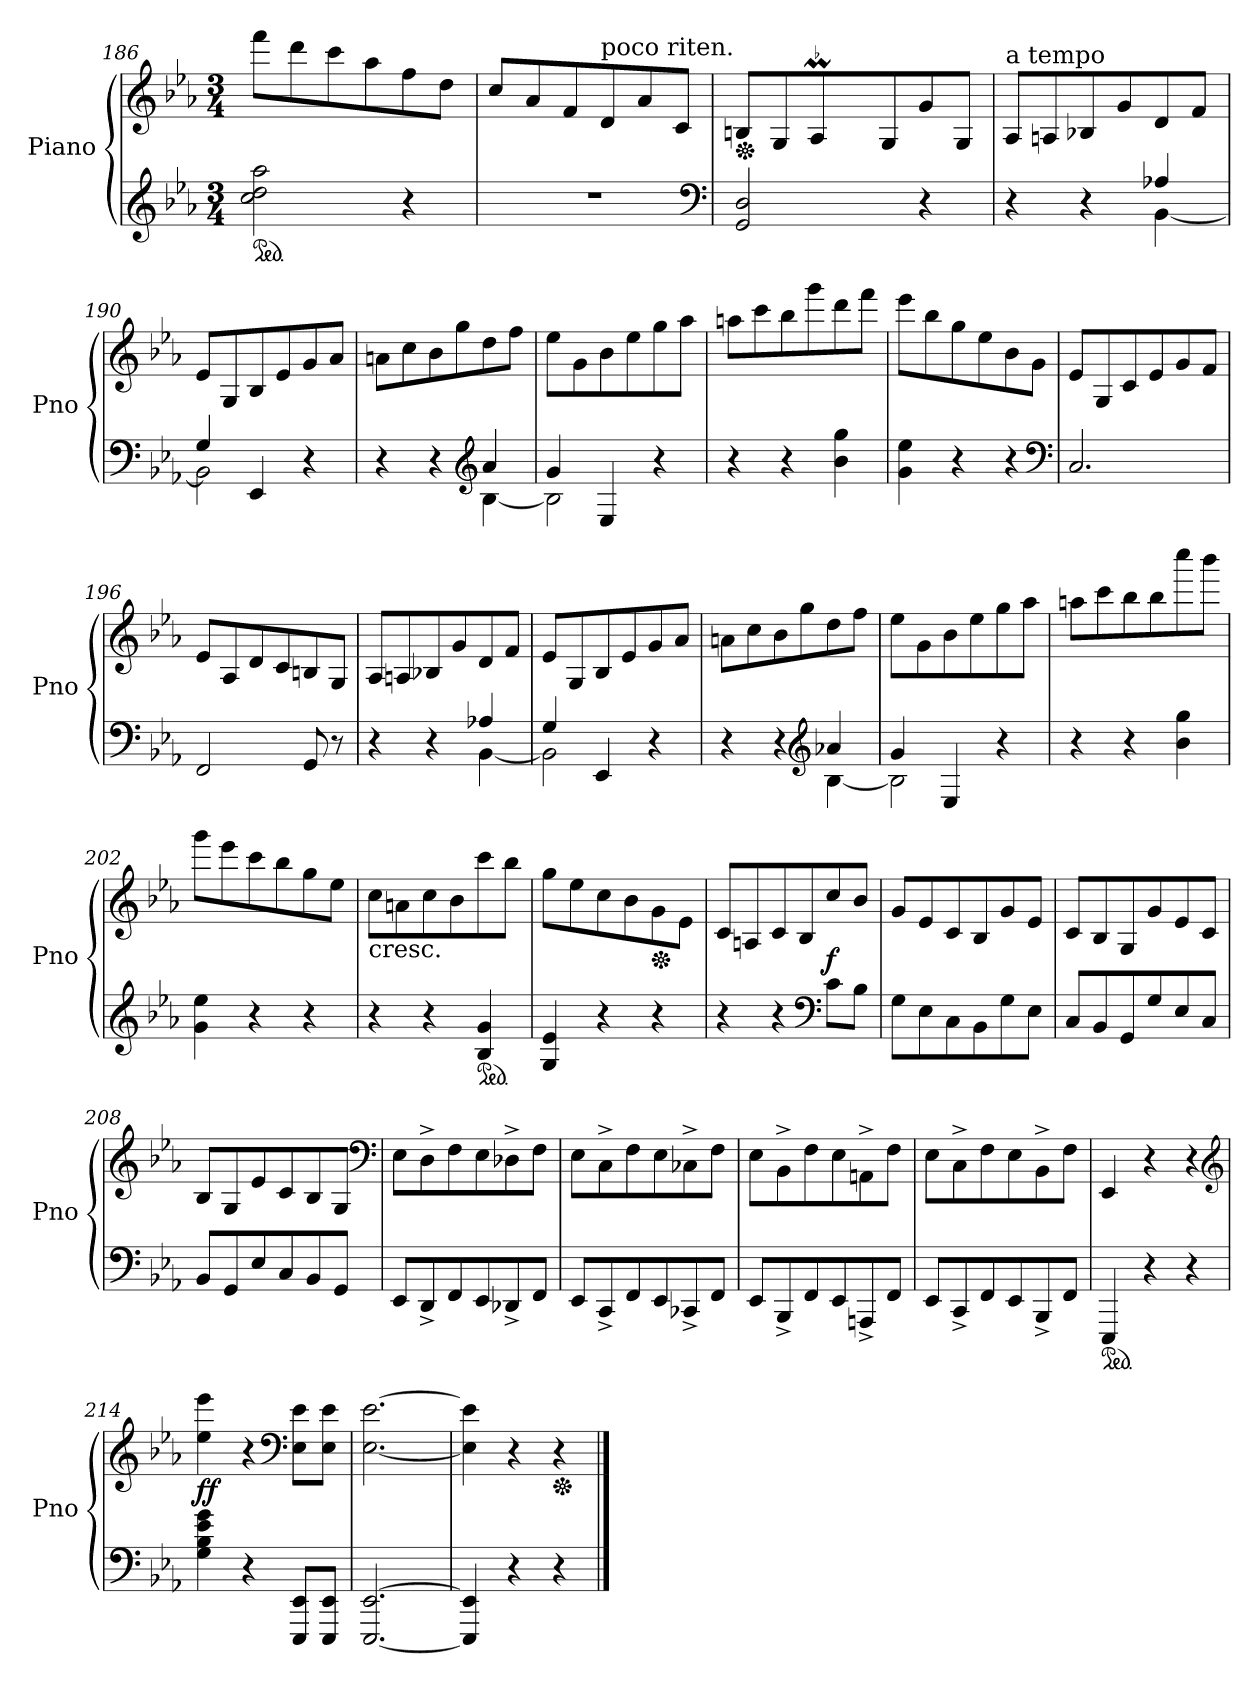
**kern	**kern	**dynam
*part1	*part1	*part1
*staff2	*staff1	*staff1/2
*I"Piano	*	*
*I'Pno	*	*
*clefG2	*clefG2	*
*k[b-e-a-]	*k[b-e-a-]	*
*E-:	*E-:	*
*M3/4	*M3/4	*
*ped	*	*
=186	=186	=186
2cc\ 2dd\ 2aa-\	8fff\L	.
.	8ddd\	.
.	8ccc\	.
.	8aa-\	.
4r	8ff\	.
.	8dd\J	.
=187	=187	=187
2.r	8cc/L	.
.	8a-/	.
.	8f/	.
!	!LO:TX:a:t=poco riten.	!
.	8d/	.
.	8a-/	.
.	8c/J	.
*clefF4	*	*
=188	=188	=188
*	*Xped	*
*	*^	*
2GG/ 2D/	8Bn/L	4ryy	.
.	8G/	.	.
*	*	*Xtuplet	*
.	8A-M/	24A-yy	.
.	.	24B-Xyy	.
.	.	24A-yy	.
.	8G/	4.ryy	.
4r	8g/	.	.
.	8G/J	.	.
*	*v	*v	*
=189	=189	=189
*^	*	*
!	!	!LO:TX:a:t=a tempo	!
4r	2ryy	8A-/L	.
.	.	8An/	.
4r	.	8B-X/	.
.	.	8g/	.
4A-X/	[4BB-\	8d/	.
.	.	8f/J	.
!!LO:LB:g=z
=190	=190	=190	=190
4G/	2BB-\]	8e-/L	.
.	.	8G/	.
4EE-/	.	8B-/	.
.	.	8e-/	.
4r	4ryy	8g/	.
.	.	8a-/J	.
=191	=191	=191	=191
4r	2ryy	8an\L	.
.	.	8cc\	.
4r	.	8b-\	.
.	.	8gg\	.
*clefG2	*	*	*
4a-/	[4B-\	8dd\	.
.	.	8ff\J	.
=192	=192	=192	=192
4g/	2B-\]	8ee-\L	.
.	.	8g\	.
4E-/	.	8b-\	.
.	.	8ee-\	.
4r	4ryy	8gg\	.
.	.	8aa-\J	.
*v	*v	*	*
=193	=193	=193
4r	8aan\L	.
.	8ccc\	.
4r	8bb-\	.
.	8ggg\	.
4b-\ 4gg\	8ddd\	.
.	8fff\J	.
=194	=194	=194
4g\ 4ee-\	8eee-\L	.
.	8bb-\	.
4r	8gg\	.
.	8ee-\	.
4r	8b-\	.
.	8g\J	.
*clefF4	*	*
=195	=195	=195
2.C/	8e-/L	.
.	8G/	.
.	8c/	.
.	8e-/	.
.	8g/	.
.	8f/J	.
=196	=196	=196
2FF/	8e-/L	.
.	8A-/	.
.	8d/	.
.	8c/	.
8GG/	8Bn/	.
8r	8G/J	.
!!LO:LB:g=z
=197	=197	=197
*^	*	*
4r	2ryy	8A-/L	.
.	.	8An/	.
4r	.	8B-X/	.
.	.	8g/	.
4A-X/	[4BB-\	8d/	.
.	.	8f/J	.
=198	=198	=198	=198
4G/	2BB-\]	8e-/L	.
.	.	8G/	.
4EE-/	.	8B-/	.
.	.	8e-/	.
4r	4ryy	8g/	.
.	.	8a-/J	.
=199	=199	=199	=199
4r	2ryy	8an\L	.
.	.	8cc\	.
4r	.	8b-\	.
.	.	8gg\	.
*clefG2	*	*	*
4a-X/	[4B-\	8dd\	.
.	.	8ff\J	.
=200	=200	=200	=200
4g/	2B-\]	8ee-\L	.
.	.	8g\	.
4E-/	.	8b-\	.
.	.	8ee-\	.
4r	4ryy	8gg\	.
.	.	8aa-\J	.
*v	*v	*	*
=201	=201	=201
4r	8aan\L	.
.	8ccc\	.
4r	8bb-\	.
.	8bb-\	.
4b-\ 4gg\	8cccc\	.
.	8bbb-\J	.
=202	=202	=202
4g\ 4ee-\	8ggg\L	.
.	8eee-\	.
4r	8ccc\	.
.	8bb-\	.
4r	8gg\	.
.	8ee-\J	.
=203	=203	=203
!	!LO:TX:b:t=cresc.	!
4r	8cc\L	.
.	8an\	.
4r	8cc\	.
.	8b-\	.
*ped	*	*
4B-/ 4g/	8ccc\	.
.	8bb-\J	.
!!LO:LB:g=z
=204	=204	=204
4G/ 4e-/	8gg\L	.
.	8ee-\	.
4r	8cc\	.
.	8b-\	.
*	*Xped	*
4r	8g\	.
.	8e-\J	.
=205	=205	=205
4r	8c/L	.
.	8An/	.
4r	8c/	.
.	8B-/	.
*clefF4	*	*
!	!	!LO:DY:b
8c\L	8cc/	f
8B-\J	8b-/J	.
=206	=206	=206
8G\L	8g/L	.
8E-\	8e-/	.
8C\	8c/	.
8BB-\	8B-/	.
8G\	8g/	.
8E-\J	8e-/J	.
=207	=207	=207
8C/L	8c/L	.
8BB-/	8B-/	.
8GG/	8G/	.
8G/	8g/	.
8E-/	8e-/	.
8C/J	8c/J	.
=208	=208	=208
8BB-/L	8B-/L	.
8GG/	8G/	.
8E-/	8e-/	.
8C/	8c/	.
8BB-/	8B-/	.
8GG/J	8G/J	.
*	*clefF4	*
=209	=209	=209
8EE-/L	8E-\L	.
8DD^/	8D^\	.
8FF/	8F\	.
8EE-/	8E-\	.
8DD-X^/	8D-X^\	.
8FF/J	8F\J	.
=210	=210	=210
8EE-/L	8E-\L	.
8CC^/	8C^\	.
8FF/	8F\	.
8EE-/	8E-\	.
8CC-X^/	8C-X^\	.
8FF/J	8F\J	.
!!LO:LB:g=z
=211	=211	=211
8EE-/L	8E-\L	.
8BBB-^/	8BB-^\	.
8FF/	8F\	.
8EE-/	8E-\	.
8AAAn^/	8AAn^\	.
8FF/J	8F\J	.
=212	=212	=212
8EE-/L	8E-\L	.
8CC^/	8C^\	.
8FF/	8F\	.
8EE-/	8E-\	.
8BBB-^/	8BB-^\	.
8FF/J	8F\J	.
=213	=213	=213
*ped	*	*
4EEE-/	4EE-/	.
4r	4r	.
4r	4r	.
*	*clefG2	*
=214	=214	=214
!	!	!LO:DY:b
4G\ 4B-\ 4e-\ 4g\	4ee-\ 4eee-\	ff
4r	4r	.
*	*clefF4	*
8EEE-/ 8EE-/L	8E-\ 8e-\L	.
8EEE-/ 8EE-/J	8E-\ 8e-\J	.
=215	=215	=215
[2.EEE-/ [2.EE-/	[2.E-\ [2.e-\	.
=216	=216	=216
4EEE-/] 4EE-/]	4E-\] 4e-\]	.
4r	4r	.
*	*Xped	*
4r	4r	.
==	==	==
*-	*-	*-
